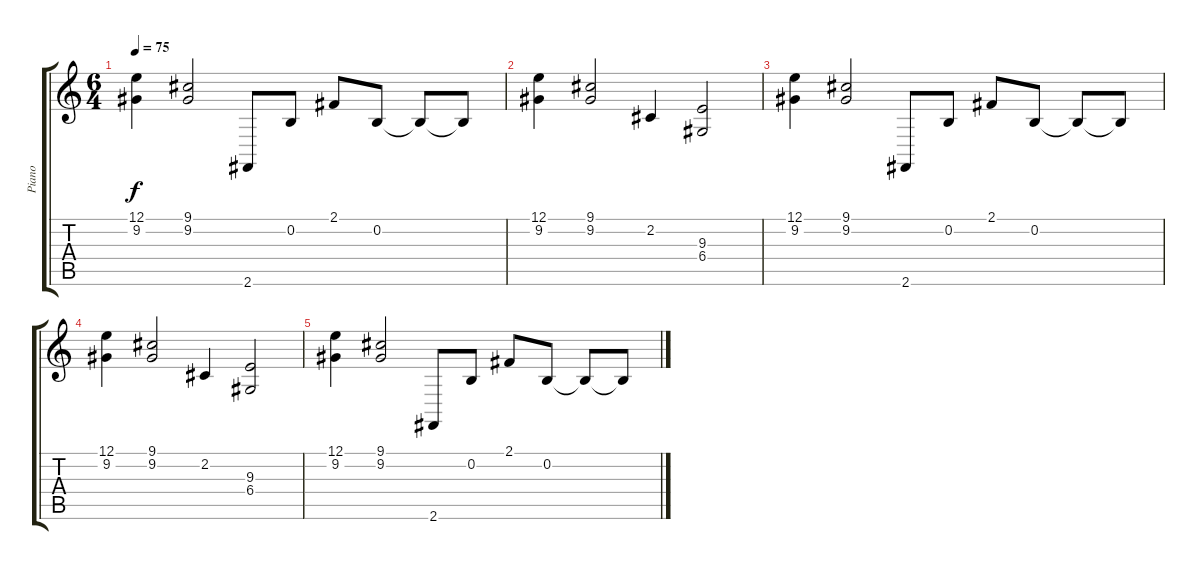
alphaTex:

\track ("Piano" "Piano") {instrument acousticgrandpiano}
\staff {score tabs}
\tuning (E4 B3 G3 D3 A2 E2) {hide}
\ts (6 4)
\tempo 75
\clef g2
\ks c
(12.1 9.2).4{dy f} (9.1 9.2).2 2.6.8 0.2.8 2.1.8 0.2.8 0.2{t}.8 0.2{t}.8 |
(12.1 9.2).4 (9.1 9.2).2 2.2.4 (9.3 6.4).2 |
(12.1 9.2).4 (9.1 9.2).2 2.6.8 0.2.8 2.1.8 0.2.8 0.2{t}.8 0.2{t}.8 |
(12.1 9.2).4 (9.1 9.2).2 2.2.4 (9.3 6.4).2 |
(12.1 9.2).4 (9.1 9.2).2 2.6.8 0.2.8 2.1.8 0.2.8 0.2{t}.8 0.2{t}.8
